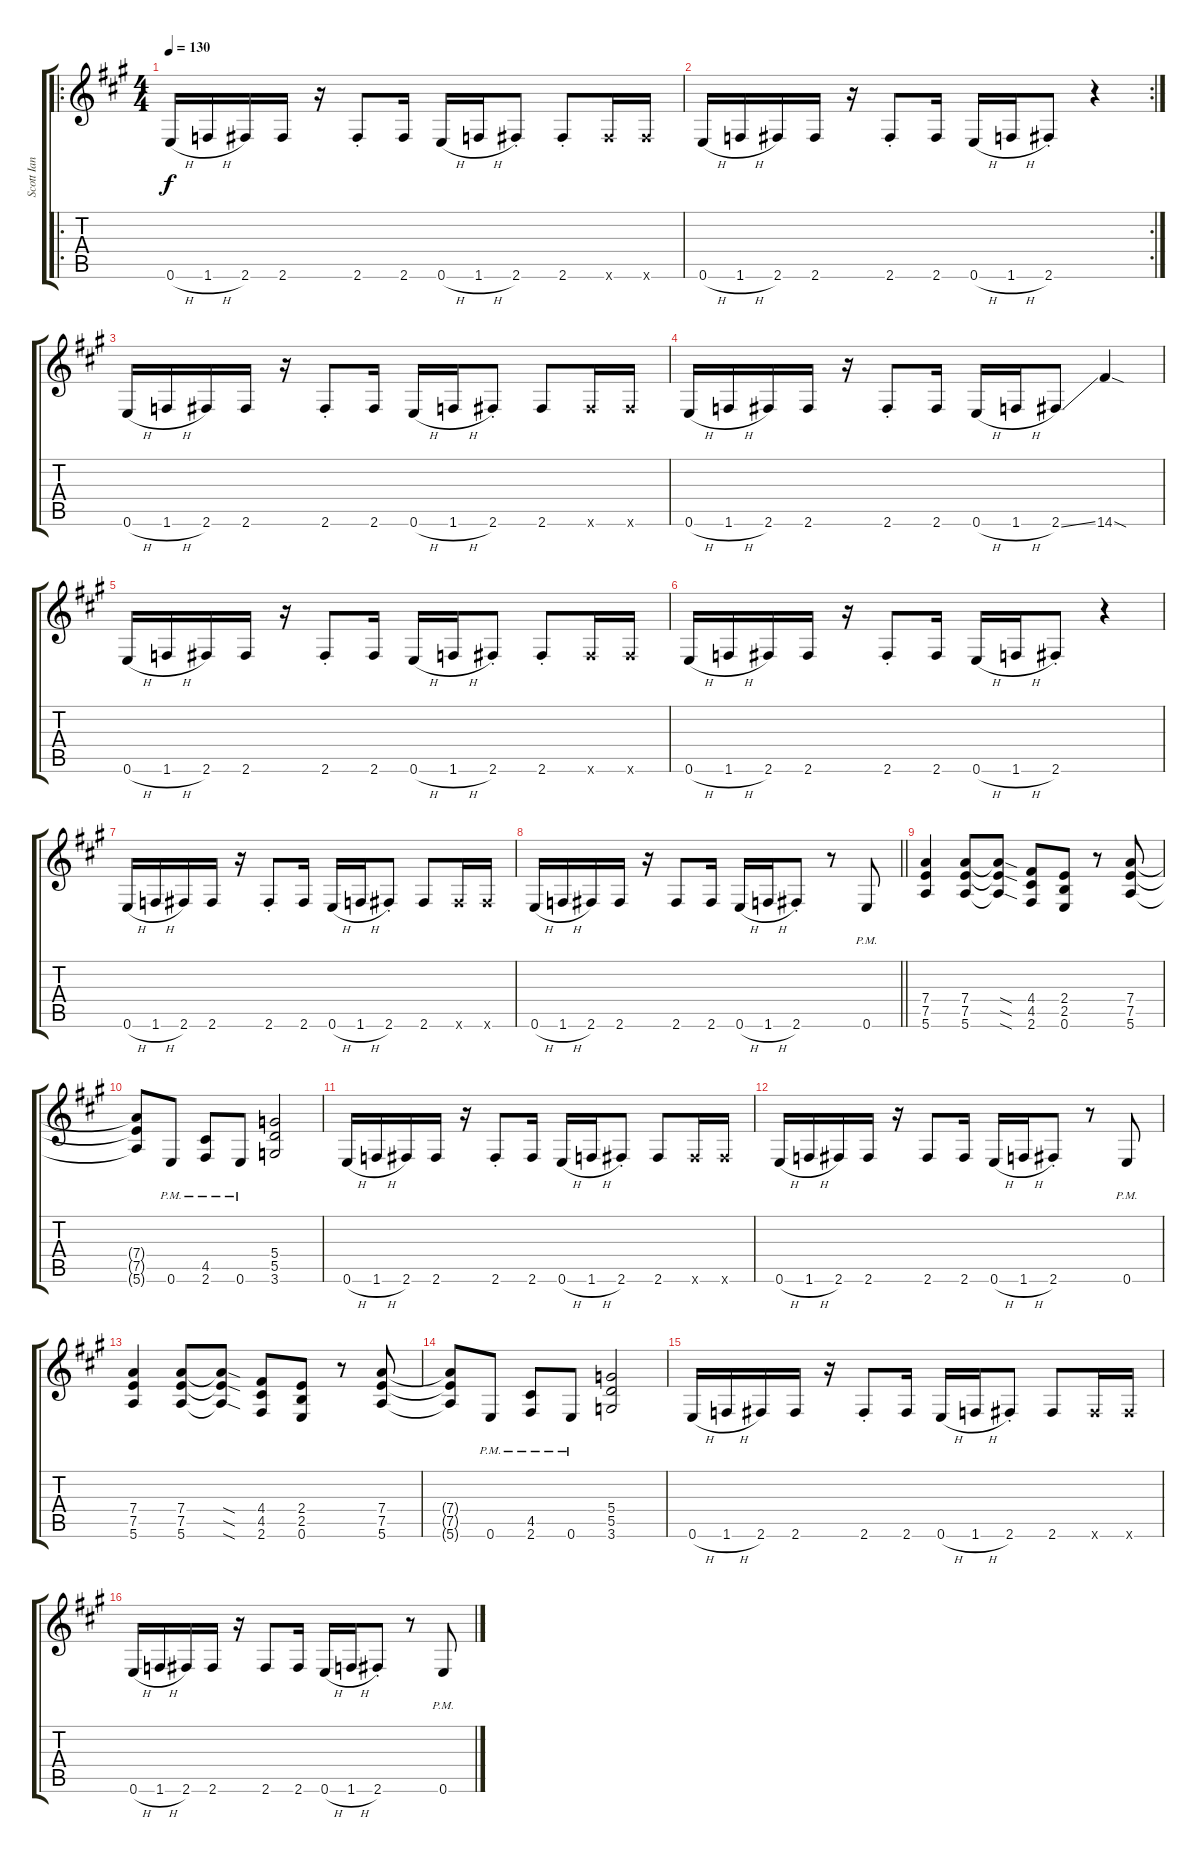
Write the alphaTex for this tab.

\track ("Scott Ian" "Scott Ian") {instrument distortionguitar}
\staff {score tabs}
\tuning (E4 B3 G3 D3 A2 E2) {hide}
\ro
\ts (4 4)
\tempo 130
\clef g2
\ks a
0.6{h}.16{dy f instrument distortionguitar} 1.6{h}.16 2.6.16 2.6.16 r.16 2.6{st}.8 2.6.16 0.6{h}.16 1.6{h}.16 2.6{st}.8 2.6{st}.8 2.6{x}.16 2.6{x}.16 |
\rc 2
0.6{h}.16 1.6{h}.16 2.6.16 2.6.16 r.16 2.6{st}.8 2.6.16 0.6{h}.16 1.6{h}.16 2.6{st}.8 r.4 |
0.6{h}.16 1.6{h}.16 2.6.16 2.6.16 r.16 2.6{st}.8 2.6.16 0.6{h}.16 1.6{h}.16 2.6{st}.8 2.6.8 2.6{x}.16 2.6{x}.16 |
0.6{h}.16 1.6{h}.16 2.6.16 2.6.16 r.16 2.6{st}.8 2.6.16 0.6{h}.16 1.6{h}.16 2.6{ss}.8 14.6{sod}.4 |
0.6{h}.16 1.6{h}.16 2.6.16 2.6.16 r.16 2.6{st}.8 2.6.16 0.6{h}.16 1.6{h}.16 2.6{st}.8 2.6{st}.8 2.6{x}.16 2.6{x}.16 |
0.6{h}.16 1.6{h}.16 2.6.16 2.6.16 r.16 2.6{st}.8 2.6.16 0.6{h}.16 1.6{h}.16 2.6{st}.8 r.4 |
0.6{h}.16 1.6{h}.16 2.6.16 2.6.16 r.16 2.6{st}.8 2.6.16 0.6{h}.16 1.6{h}.16 2.6{st}.8 2.6.8 2.6{x}.16 2.6{x}.16 |
\barLineRight lightlight
0.6{h}.16 1.6{h}.16 2.6.16 2.6.16 r.16 2.6.8 2.6.16 0.6{h}.16 1.6{h}.16 2.6{st}.8 r.8 0.6{pm}.8 |
(7.4 7.5 5.6).4 (7.4 7.5 5.6).8 (7.4{sod t} 7.5{sod t} 5.6{sod t}).8 (4.4 4.5 2.6).8 (2.4 2.5 0.6).8 r.8 (7.4 7.5 5.6).8 |
(7.4{t} 7.5{t} 5.6{t}).8 0.6{pm}.8 (4.5{pm} 2.6{pm}).8 0.6{pm}.8 (5.4 5.5 3.6).2 |
0.6{h}.16 1.6{h}.16 2.6.16 2.6.16 r.16 2.6{st}.8 2.6.16 0.6{h}.16 1.6{h}.16 2.6{st}.8 2.6.8 2.6{x}.16 2.6{x}.16 |
0.6{h}.16 1.6{h}.16 2.6.16 2.6.16 r.16 2.6.8 2.6.16 0.6{h}.16 1.6{h}.16 2.6{st}.8 r.8 0.6{pm}.8 |
(7.4 7.5 5.6).4 (7.4 7.5 5.6).8 (7.4{sod t} 7.5{sod t} 5.6{sod t}).8 (4.4 4.5 2.6).8 (2.4 2.5 0.6).8 r.8 (7.4 7.5 5.6).8 |
(7.4{t} 7.5{t} 5.6{t}).8 0.6{pm}.8 (4.5{pm} 2.6{pm}).8 0.6{pm}.8 (5.4 5.5 3.6).2 |
0.6{h}.16 1.6{h}.16 2.6.16 2.6.16 r.16 2.6{st}.8 2.6.16 0.6{h}.16 1.6{h}.16 2.6{st}.8 2.6.8 2.6{x}.16 2.6{x}.16 |
0.6{h}.16 1.6{h}.16 2.6.16 2.6.16 r.16 2.6.8 2.6.16 0.6{h}.16 1.6{h}.16 2.6{st}.8 r.8 0.6{pm}.8
